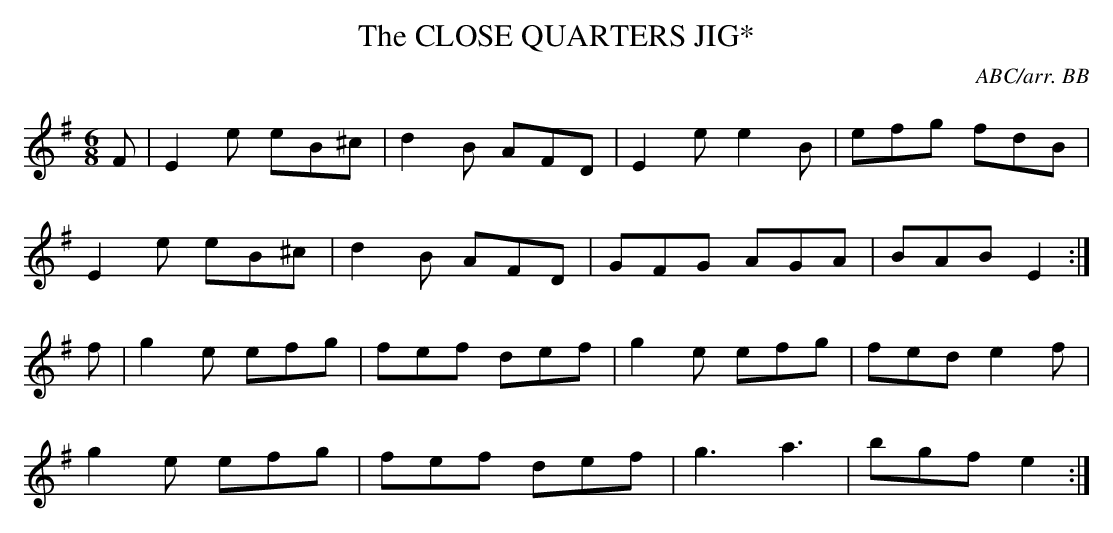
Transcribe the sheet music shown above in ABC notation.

X:1
T:CLOSE QUARTERS JIG*, The
C:ABC/arr. BB
Y:"Allegro"
M:6/8
L:1/8
K:Em
F|E2e eB^c|d2B AFD|E2e e2B|efg fdB|
E2e eB^c|d2B AFD|GFG AGA|BAB E2 :|
f|g2e efg|fef def|g2e efg|fed e2f|
g2e efg|fef def|g3 a3|bgf e2 :|
